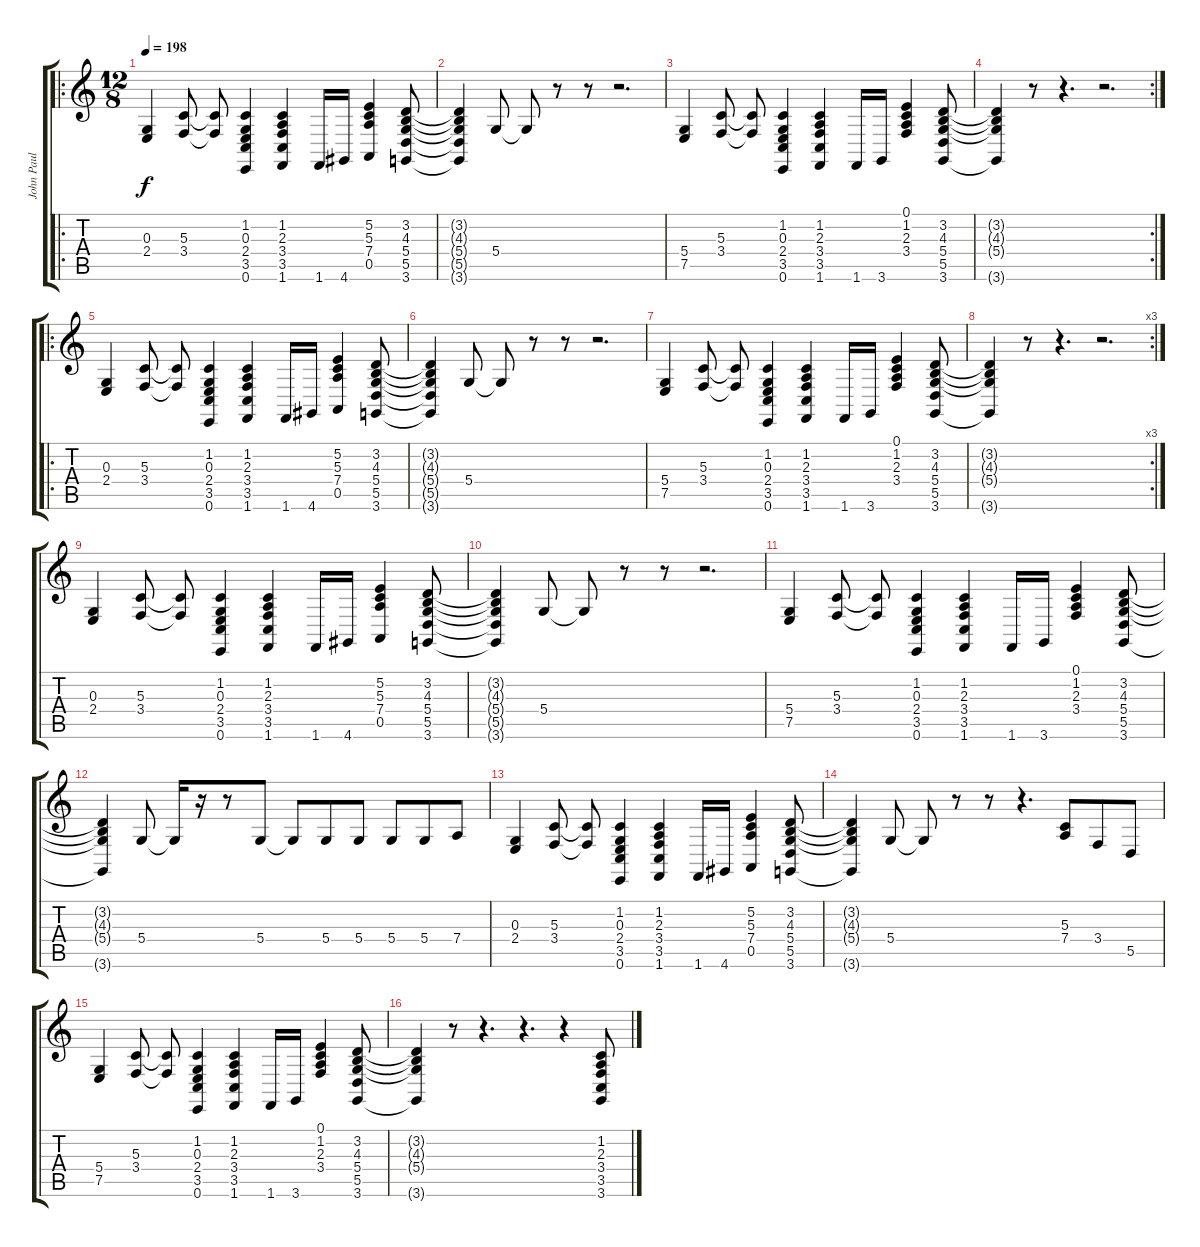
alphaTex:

\track ("John Paul Jones (Piano)" "John Paul ") {instrument brightacousticpiano}
\staff {score tabs}
\tuning (E4 B3 G3 D3 A2 E2) {hide}
\ro
\ts (12 8)
\tempo 198
\clef g2
\ks c
(0.3 2.4).4{dy f instrument brightacousticpiano} (5.3 3.4).8 (5.3{t} 3.4{t}).8 (1.2 0.3 2.4 3.5 0.6).4 (1.2 2.3 3.4 3.5 1.6).4 1.6.16 4.6.16 (5.2 5.3 7.4 0.5).4 (3.2 4.3 5.4 5.5 3.6).8 |
(3.2{t} 4.3{t} 5.4{t} 5.5{t} 3.6{t}).4 5.4.8 5.4{t}.8 r.8 r.8 r.2{d} |
(5.4 7.5).4 (5.3 3.4).8 (5.3{t} 3.4{t}).8 (1.2 0.3 2.4 3.5 0.6).4 (1.2 2.3 3.4 3.5 1.6).4 1.6.16 3.6.16 (0.1 1.2 2.3 3.4).4 (3.2 4.3 5.4 5.5 3.6).8 |
\rc 2
(3.2{t} 4.3{t} 5.4{t} 3.6{t}).4 r.8 r.4{d} r.2{d} |
\ro
(0.3 2.4).4 (5.3 3.4).8 (5.3{t} 3.4{t}).8 (1.2 0.3 2.4 3.5 0.6).4 (1.2 2.3 3.4 3.5 1.6).4 1.6.16 4.6.16 (5.2 5.3 7.4 0.5).4 (3.2 4.3 5.4 5.5 3.6).8 |
(3.2{t} 4.3{t} 5.4{t} 5.5{t} 3.6{t}).4 5.4.8 5.4{t}.8 r.8 r.8 r.2{d} |
(5.4 7.5).4 (5.3 3.4).8 (5.3{t} 3.4{t}).8 (1.2 0.3 2.4 3.5 0.6).4 (1.2 2.3 3.4 3.5 1.6).4 1.6.16 3.6.16 (0.1 1.2 2.3 3.4).4 (3.2 4.3 5.4 5.5 3.6).8 |
\rc 3
(3.2{t} 4.3{t} 5.4{t} 3.6{t}).4 r.8 r.4{d} r.2{d} |
(0.3 2.4).4 (5.3 3.4).8 (5.3{t} 3.4{t}).8 (1.2 0.3 2.4 3.5 0.6).4 (1.2 2.3 3.4 3.5 1.6).4 1.6.16 4.6.16 (5.2 5.3 7.4 0.5).4 (3.2 4.3 5.4 5.5 3.6).8 |
(3.2{t} 4.3{t} 5.4{t} 5.5{t} 3.6{t}).4 5.4.8 5.4{t}.8 r.8 r.8 r.2{d} |
(5.4 7.5).4 (5.3 3.4).8 (5.3{t} 3.4{t}).8 (1.2 0.3 2.4 3.5 0.6).4 (1.2 2.3 3.4 3.5 1.6).4 1.6.16 3.6.16 (0.1 1.2 2.3 3.4).4 (3.2 4.3 5.4 5.5 3.6).8 |
(3.2{t} 4.3{t} 5.4{t} 3.6{t}).4 5.4.8 5.4{t}.16 r.16 r.8 5.4.8 5.4{t}.8 5.4.8 5.4.8 5.4.8 5.4.8 7.4.8 |
(0.3 2.4).4 (5.3 3.4).8 (5.3{t} 3.4{t}).8 (1.2 0.3 2.4 3.5 0.6).4 (1.2 2.3 3.4 3.5 1.6).4 1.6.16 4.6.16 (5.2 5.3 7.4 0.5).4 (3.2 4.3 5.4 5.5 3.6).8 |
(3.2{t} 4.3{t} 5.4{t} 3.6{t}).4 5.4.8 5.4{t}.8 r.8 r.8 r.4{d} (5.3 7.4).8 3.4.8 5.5.8 |
(5.4 7.5).4 (5.3 3.4).8 (5.3{t} 3.4{t}).8 (1.2 0.3 2.4 3.5 0.6).4 (1.2 2.3 3.4 3.5 1.6).4 1.6.16 3.6.16 (0.1 1.2 2.3 3.4).4 (3.2 4.3 5.4 5.5 3.6).8 |
(3.2{t} 4.3{t} 5.4{t} 3.6{t}).4 r.8 r.4{d} r.4{d} r.4 (1.2 2.3 3.4 3.5 3.6).8
